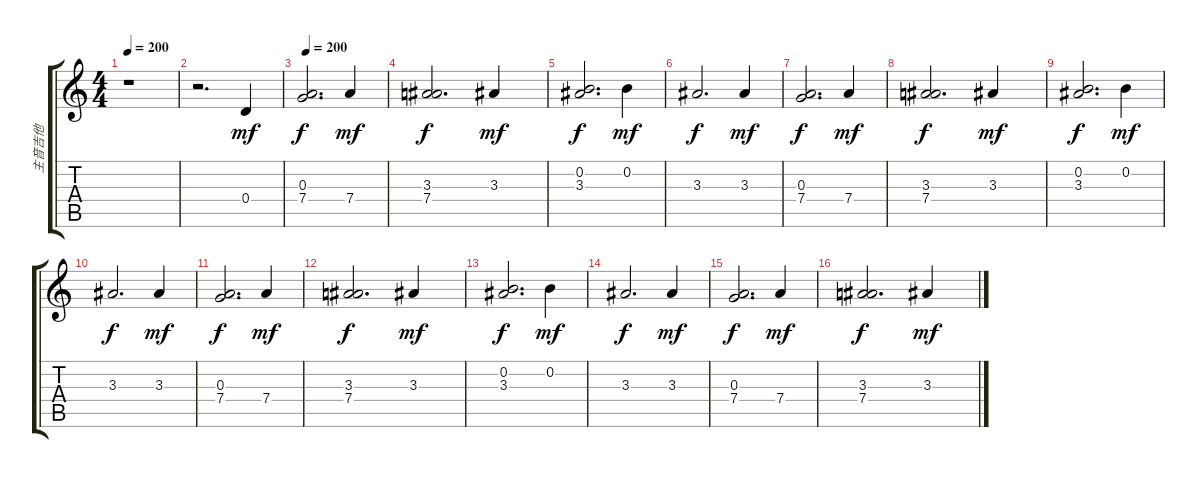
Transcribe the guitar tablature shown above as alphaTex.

\track ("主音吉他" "主音吉他") {instrument electricguitarclean}
\staff {score tabs}
\tuning (E4 B3 G3 D3 A2 E2) {hide}
\ts (4 4)
\tempo 200
\clef g2
\ks c
r.1{dy f} |
r.2{d} 0.4.4{dy mf} |
\tempo 200
(0.3 7.4).2{d dy f} 7.4.4{dy mf} |
(3.3 7.4).2{d dy f} 3.3.4{dy mf} |
(0.2 3.3).2{d dy f} 0.2.4{dy mf} |
3.3.2{d dy f} 3.3.4{dy mf} |
(0.3 7.4).2{d dy f} 7.4.4{dy mf} |
(3.3 7.4).2{d dy f} 3.3.4{dy mf} |
(0.2 3.3).2{d dy f} 0.2.4{dy mf} |
3.3.2{d dy f} 3.3.4{dy mf} |
(0.3 7.4).2{d dy f} 7.4.4{dy mf} |
(3.3 7.4).2{d dy f} 3.3.4{dy mf} |
(0.2 3.3).2{d dy f} 0.2.4{dy mf} |
3.3.2{d dy f} 3.3.4{dy mf} |
(0.3 7.4).2{d dy f} 7.4.4{dy mf} |
(3.3 7.4).2{d dy f} 3.3.4{dy mf}
